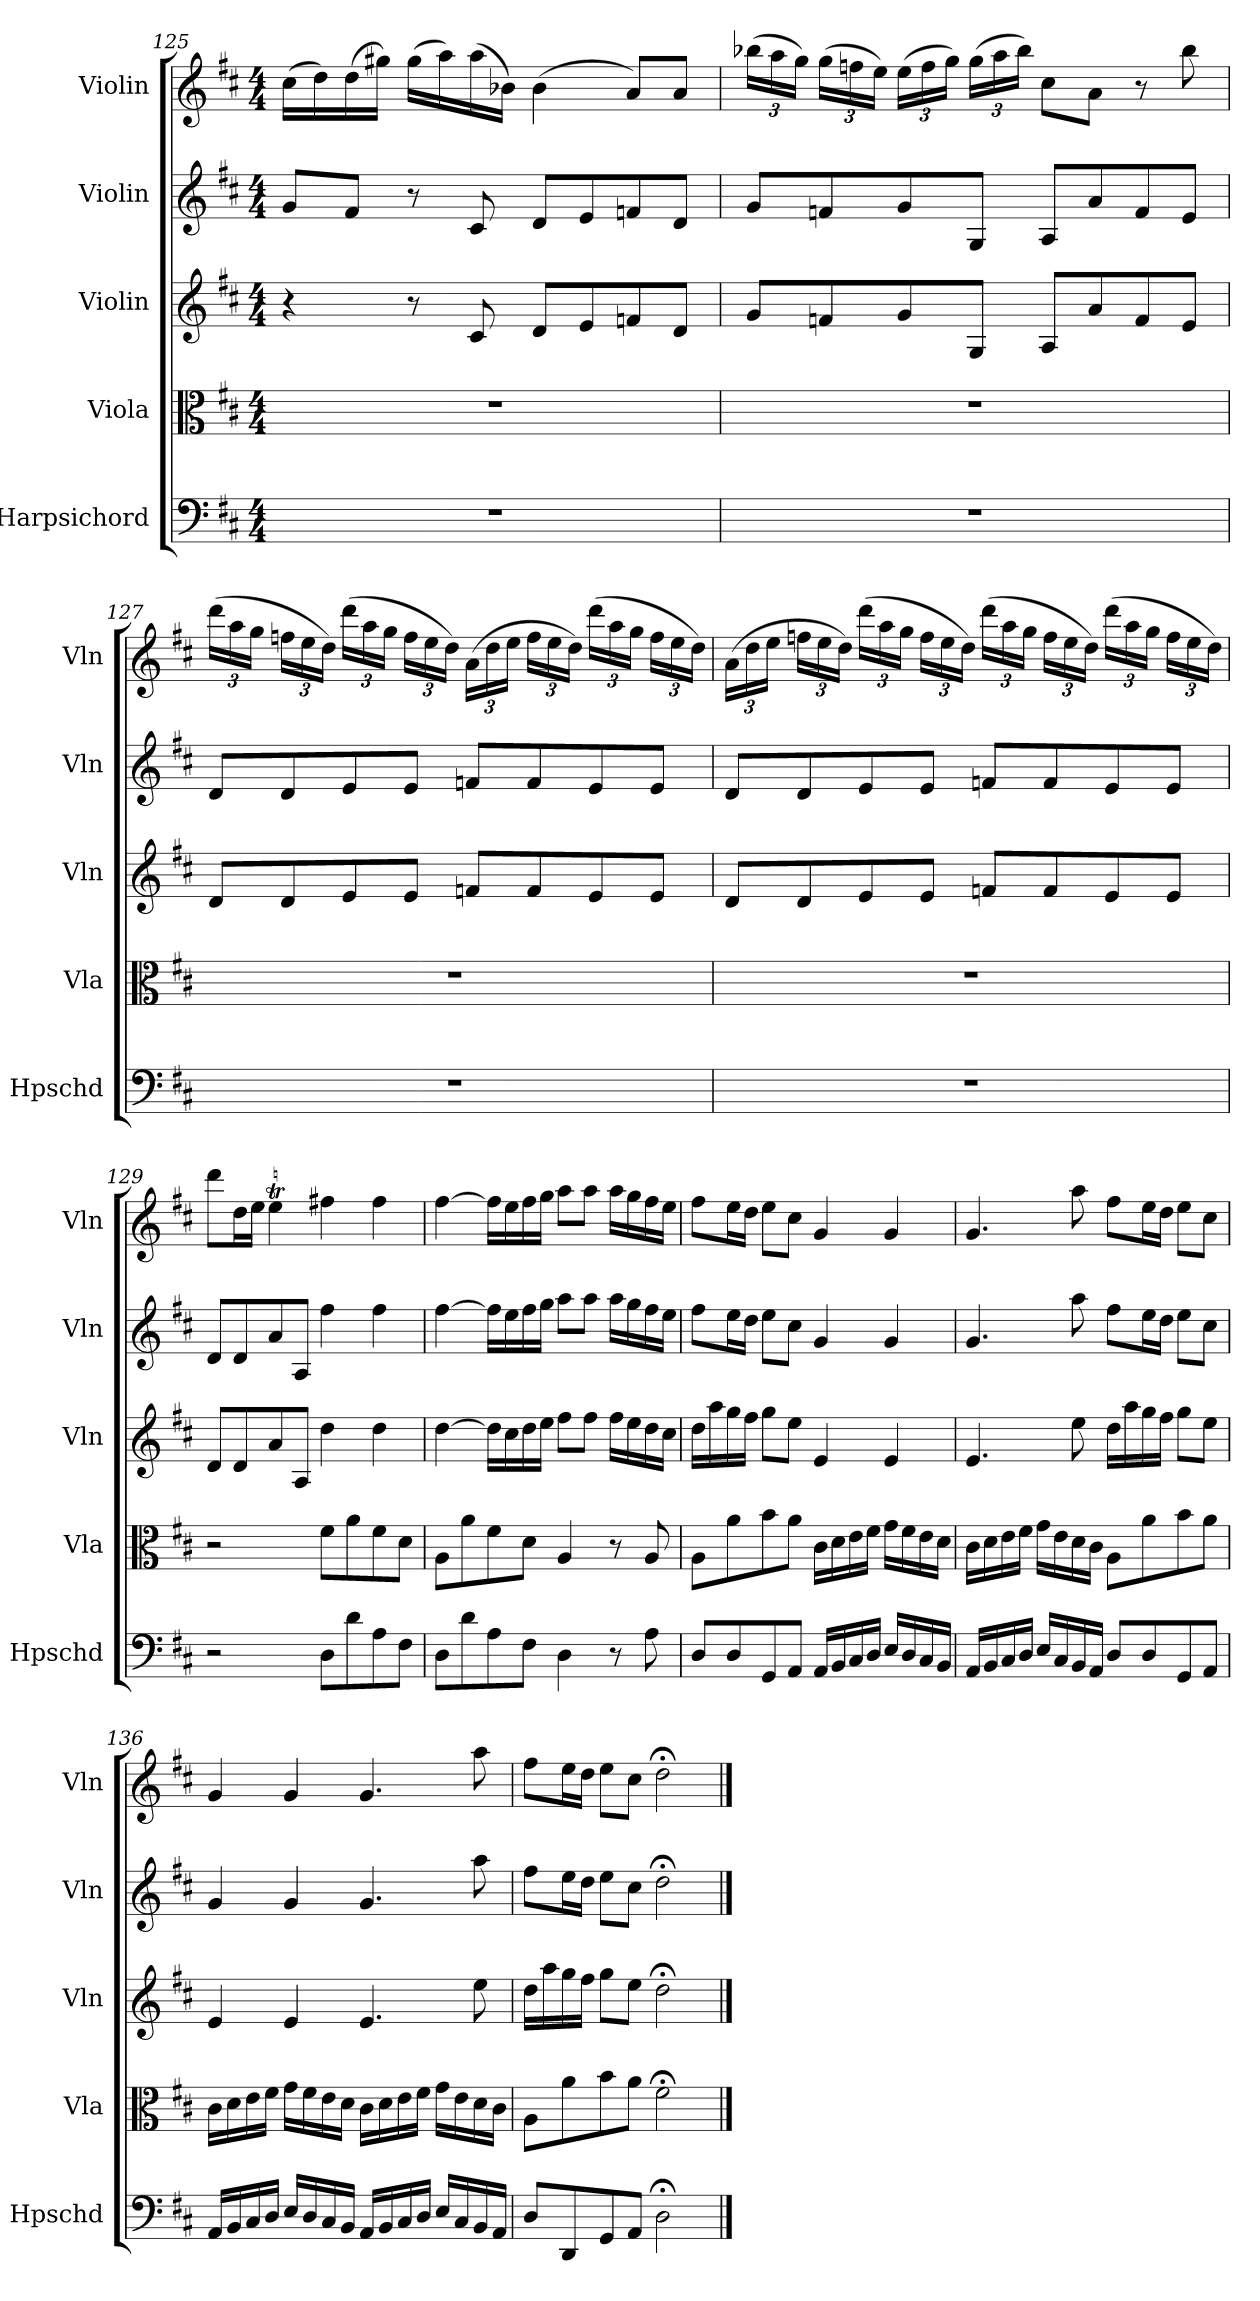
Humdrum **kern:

**kern	**kern	**kern	**kern	**kern
*part5	*part4	*part3	*part2	*part1
*staff5	*staff4	*staff3	*staff2	*staff1
*I"Harpsichord	*I"Viola	*I"Violin	*I"Violin	*I"Violin
*I'Hpschd	*I'Vla	*I'Vln	*I'Vln	*I'Vln
*clefF4	*clefC3	*clefG2	*clefG2	*clefG2
*k[f#c#]	*k[f#c#]	*k[f#c#]	*k[f#c#]	*k[f#c#]
*D:	*D:	*D:	*D:	*D:
*M4/4	*M4/4	*M4/4	*M4/4	*M4/4
=125	=125	=125	=125	=125
1r	1r	4r	8g/L	(16cc#\LL
.	.	.	.	16dd\)
.	.	.	8f#/J	(16dd\
.	.	.	.	16gg#X\JJ)
.	.	8r	8r	(16gg#\LL
.	.	.	.	16aa\)
.	.	8c#/	8c#/	(16aa\
.	.	.	.	16b-X\JJ)
.	.	8d/L	8d/L	(4b-\
.	.	8e/	8e/	.
.	.	8fn/	8fn/	8a/L)
.	.	8d/J	8d/J	8a/J
=126	=126	=126	=126	=126
1r	1r	8g/L	8g/L	(24bb-X\LL
.	.	.	.	24aa\
.	.	.	.	24gg\JJ)
.	.	8fn/	8fn/	(24gg\LL
.	.	.	.	24ffn\
.	.	.	.	24ee\JJ)
.	.	8g/	8g/	(24ee\LL
.	.	.	.	24ff\
.	.	.	.	24gg\JJ)
.	.	8G/J	8G/J	(24gg\LL
.	.	.	.	24aa\
.	.	.	.	24bb-\JJ)
.	.	8A/L	8A/L	8cc#\L
.	.	8a/	8a/	8a\J
.	.	8f/	8f/	8r
.	.	8e/J	8e/J	8bb-\
=127	=127	=127	=127	=127
1r	1r	8d/L	8d/L	(24ddd\LL
.	.	.	.	24aa\
.	.	.	.	24gg\JJ
.	.	8d/	8d/	24ffn\LL
.	.	.	.	24ee\
.	.	.	.	24dd\JJ)
.	.	8e/	8e/	(24ddd\LL
.	.	.	.	24aa\
.	.	.	.	24gg\JJ
.	.	8e/J	8e/J	24ff\LL
.	.	.	.	24ee\
.	.	.	.	24dd\JJ)
.	.	8fn/L	8fn/L	(24a\LL
.	.	.	.	24dd\
.	.	.	.	24ee\JJ
.	.	8f/	8f/	24ff\LL
.	.	.	.	24ee\
.	.	.	.	24dd\JJ)
.	.	8e/	8e/	(24ddd\LL
.	.	.	.	24aa\
.	.	.	.	24gg\JJ
.	.	8e/J	8e/J	24ff\LL
.	.	.	.	24ee\
.	.	.	.	24dd\JJ)
=128	=128	=128	=128	=128
1r	1r	8d/L	8d/L	(24a\LL
.	.	.	.	24dd\
.	.	.	.	24ee\JJ
.	.	8d/	8d/	24ffn\LL
.	.	.	.	24ee\
.	.	.	.	24dd\JJ)
.	.	8e/	8e/	(24ddd\LL
.	.	.	.	24aa\
.	.	.	.	24gg\JJ
.	.	8e/J	8e/J	24ff\LL
.	.	.	.	24ee\
.	.	.	.	24dd\JJ)
.	.	8fn/L	8fn/L	(24ddd\LL
.	.	.	.	24aa\
.	.	.	.	24gg\JJ
.	.	8f/	8f/	24ff\LL
.	.	.	.	24ee\
.	.	.	.	24dd\JJ)
.	.	8e/	8e/	(24ddd\LL
.	.	.	.	24aa\
.	.	.	.	24gg\JJ
.	.	8e/J	8e/J	24ff\LL
.	.	.	.	24ee\
.	.	.	.	24dd\JJ)
=129	=129	=129	=129	=129
2r	2r	8d/L	8d/L	8ddd\L
.	.	8d/	8d/	16dd\L
.	.	.	.	16ee\JJ
.	.	8a/	8a/	4eet\
.	.	8A/J	8A/J	.
8D\L	8f#\L	4dd\	4ff#\	4ff#X\
8d\	8a\	.	.	.
8A\	8f#\	4dd\	4ff#\	4ff#\
8F#\J	8d\J	.	.	.
=133	=133	=133	=133	=133
8D\L	8A\L	[4dd\	[4ff#\	[4ff#\
8d\	8a\	.	.	.
8A\	8f#\	16dd\LL]	16ff#\LL]	16ff#\LL]
.	.	16cc#\	16ee\	16ee\
8F#\J	8d\J	16dd\	16ff#\	16ff#\
.	.	16ee\JJ	16gg\JJ	16gg\JJ
4D\	4A/	8ff#\L	8aa\L	8aa\L
.	.	8ff#\J	8aa\J	8aa\J
8r	8r	16ff#\LL	16aa\LL	16aa\LL
.	.	16ee\	16gg\	16gg\
8A\	8A/	16dd\	16ff#\	16ff#\
.	.	16cc#\JJ	16ee\JJ	16ee\JJ
=134	=134	=134	=134	=134
8D/L	8A\L	16dd\LL	8ff#\L	8ff#\L
.	.	16aa\	.	.
8D/	8a\	16gg\	16ee\L	16ee\L
.	.	16ff#\JJ	16dd\JJ	16dd\JJ
8GG/	8b\	8gg\L	8ee\L	8ee\L
8AA/J	8a\J	8ee\J	8cc#\J	8cc#\J
16AA/LL	16c#\LL	4e/	4g/	4g/
16BB/	16d\	.	.	.
16C#/	16e\	.	.	.
16D/JJ	16f#\JJ	.	.	.
16E/LL	16g\LL	4e/	4g/	4g/
16D/	16f#\	.	.	.
16C#/	16e\	.	.	.
16BB/JJ	16d\JJ	.	.	.
=135	=135	=135	=135	=135
16AA/LL	16c#\LL	4.e/	4.g/	4.g/
16BB/	16d\	.	.	.
16C#/	16e\	.	.	.
16D/JJ	16f#\JJ	.	.	.
16E/LL	16g\LL	.	.	.
16C#/	16e\	.	.	.
16BB/	16d\	8ee\	8aa\	8aa\
16AA/JJ	16c#\JJ	.	.	.
8D/L	8A\L	16dd\LL	8ff#\L	8ff#\L
.	.	16aa\	.	.
8D/	8a\	16gg\	16ee\L	16ee\L
.	.	16ff#\JJ	16dd\JJ	16dd\JJ
8GG/	8b\	8gg\L	8ee\L	8ee\L
8AA/J	8a\J	8ee\J	8cc#\J	8cc#\J
=136	=136	=136	=136	=136
16AA/LL	16c#\LL	4e/	4g/	4g/
16BB/	16d\	.	.	.
16C#/	16e\	.	.	.
16D/JJ	16f#\JJ	.	.	.
16E/LL	16g\LL	4e/	4g/	4g/
16D/	16f#\	.	.	.
16C#/	16e\	.	.	.
16BB/JJ	16d\JJ	.	.	.
16AA/LL	16c#\LL	4.e/	4.g/	4.g/
16BB/	16d\	.	.	.
16C#/	16e\	.	.	.
16D/JJ	16f#\JJ	.	.	.
16E/LL	16g\LL	.	.	.
16C#/	16e\	.	.	.
16BB/	16d\	8ee\	8aa\	8aa\
16AA/JJ	16c#\JJ	.	.	.
=137	=137	=137	=137	=137
8D/L	8A\L	16dd\LL	8ff#\L	8ff#\L
.	.	16aa\	.	.
8DD/	8a\	16gg\	16ee\L	16ee\L
.	.	16ff#\JJ	16dd\JJ	16dd\JJ
8GG/	8b\	8gg\L	8ee\L	8ee\L
8AA/J	8a\J	8ee\J	8cc#\J	8cc#\J
2D;<\	2f#;<\	2dd;<\	2dd;<\	2dd;<\
==	==	==	==	==
*-	*-	*-	*-	*-
